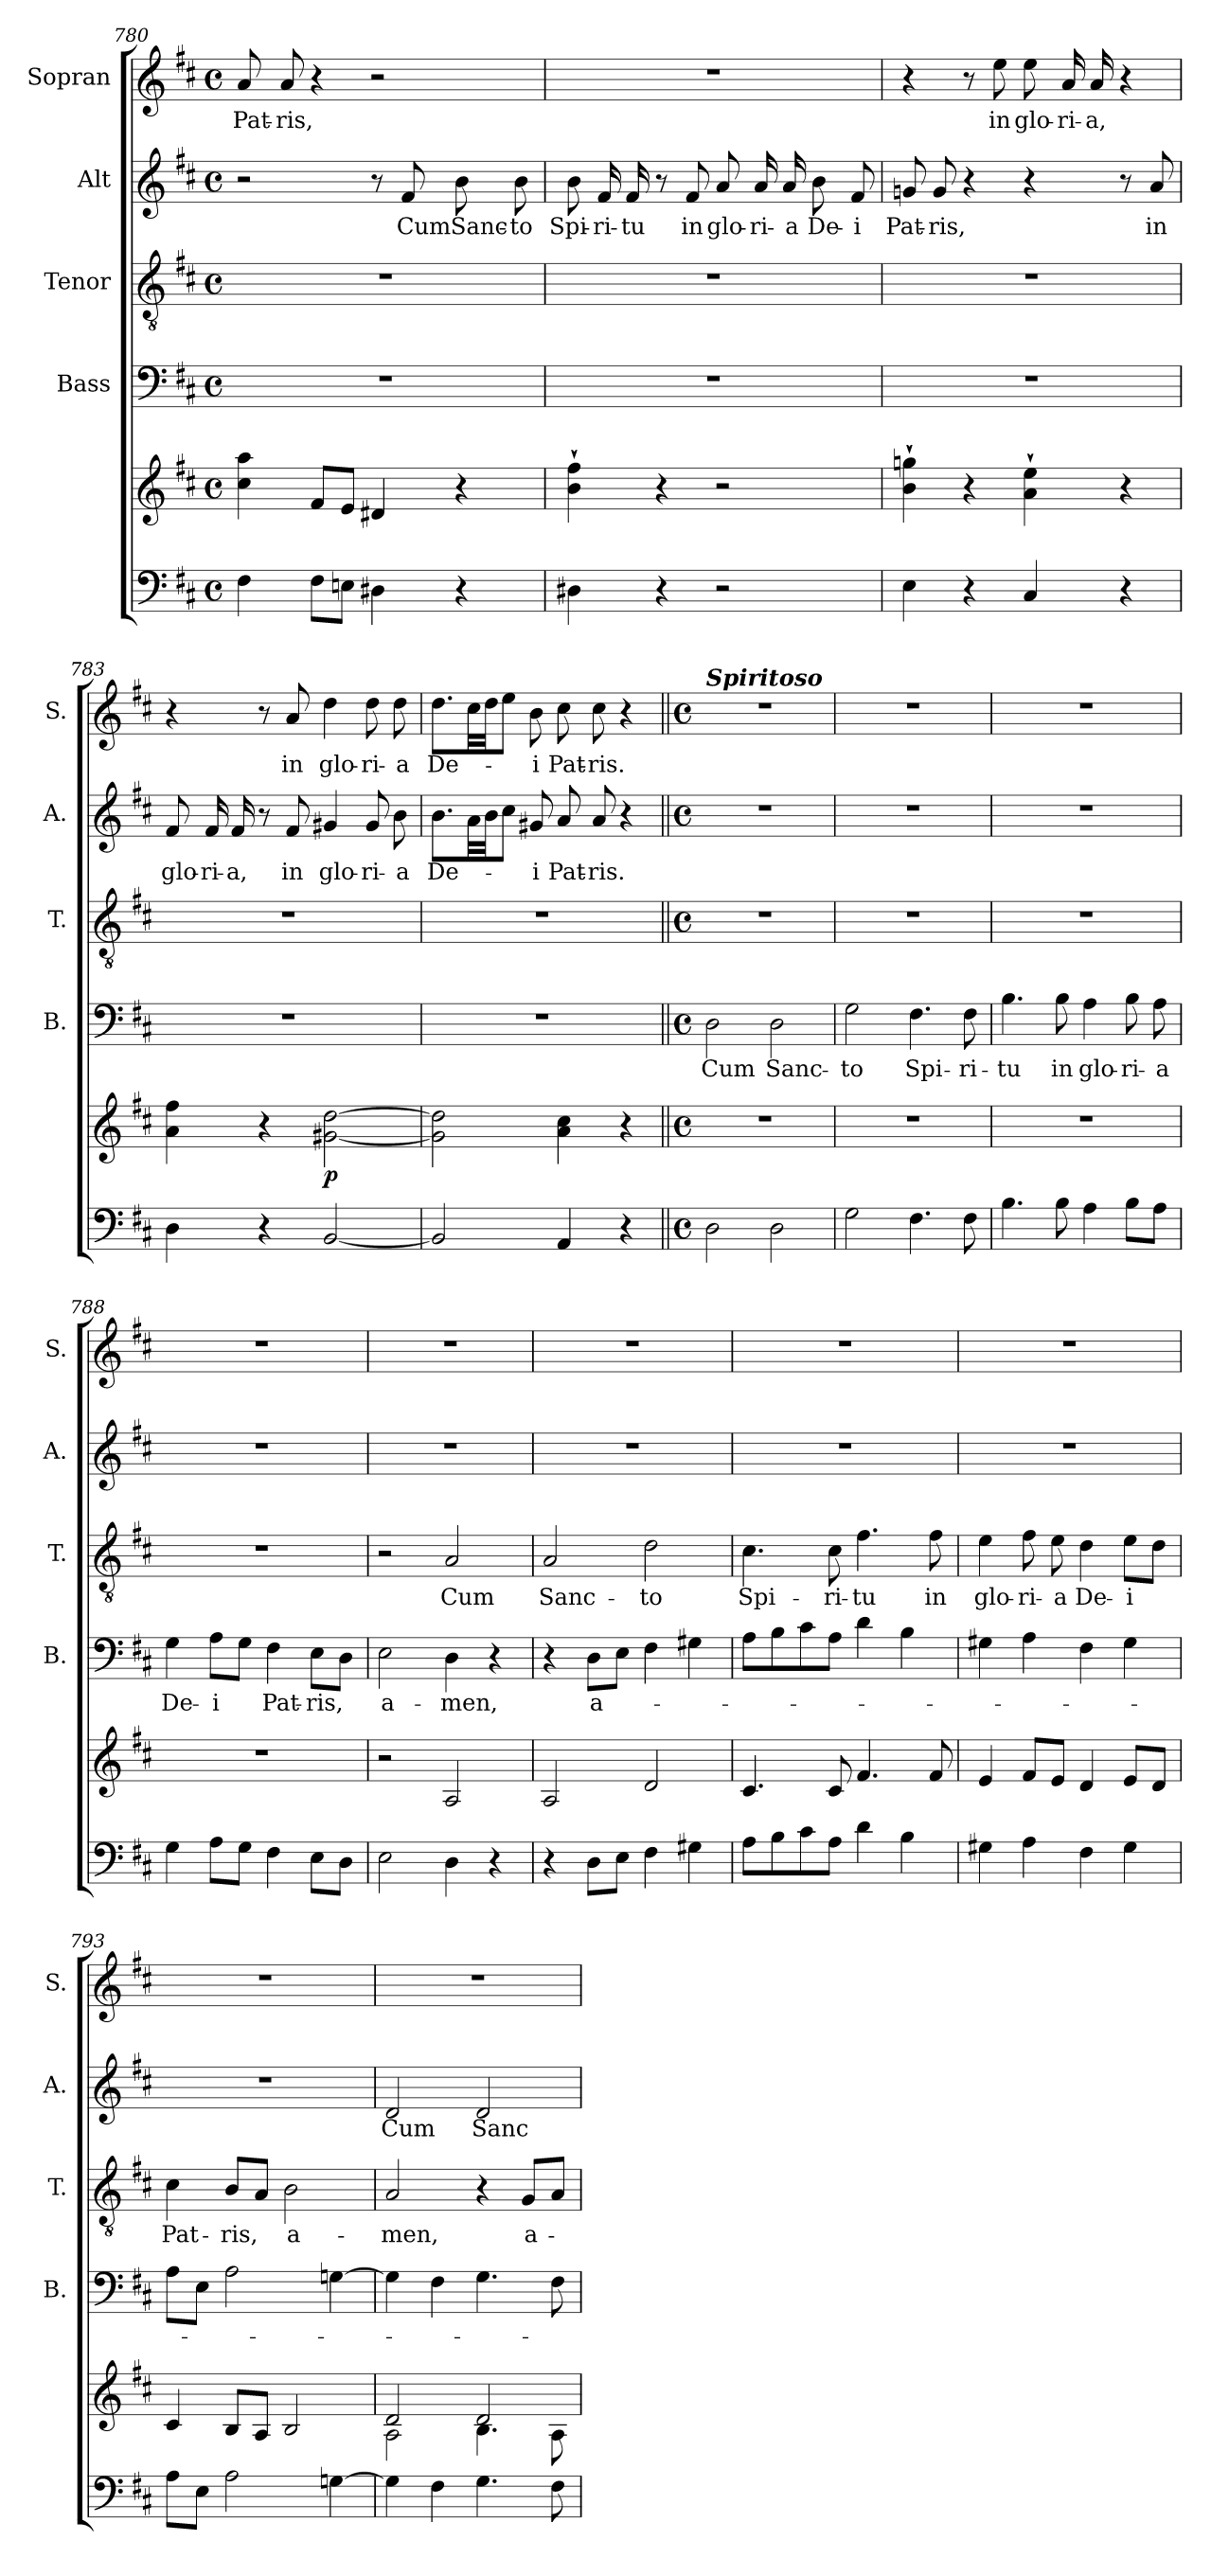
**kern	**kern	**dynam	**kern	**text	**kern	**text	**kern	**text	**kern	**text
*part5	*part5	*part5	*part4	*part4	*part3	*part3	*part2	*part2	*part1	*part1
*staff6	*staff5	*staff5/6	*staff4	*staff4	*staff3	*staff3	*staff2	*staff2	*staff1	*staff1
*	*	*	*I"Bass	*	*I"Tenor	*	*I"Alt	*	*I"Sopran	*
*	*	*	*I'B.	*	*I'T.	*	*I'A.	*	*I'S.	*
*clefF4	*clefG2	*	*clefF4	*	*clefGv2	*	*clefG2	*	*clefG2	*
*k[f#c#]	*k[f#c#]	*	*k[f#c#]	*	*k[f#c#]	*	*k[f#c#]	*	*k[f#c#]	*
*D:	*D:	*	*D:	*	*D:	*	*D:	*	*D:	*
*M4/4	*M4/4	*	*M4/4	*	*M4/4	*	*M4/4	*	*M4/4	*
*met(c)	*met(c)	*	*met(c)	*	*met(c)	*	*met(c)	*	*met(c)	*
=780	=780	=780	=780	=780	=780	=780	=780	=780	=780	=780
!	!	!	!	!	!	!	!	!	!	!LO:LY:b
4F#\	4cc#\ 4aa\	.	1r	.	1r	.	2r	.	8a/	Pat-
!	!	!	!	!	!	!	!	!	!	!LO:LY:b
.	.	.	.	.	.	.	.	.	8a/	-ris,
8F#\L	8f#/L	.	.	.	.	.	.	.	4r	.
8En\J	8e/J	.	.	.	.	.	.	.	.	.
4D#X\	4d#X/	.	.	.	.	.	8r	.	2r	.
!	!	!	!	!	!	!	!	!LO:LY:b	!	!
.	.	.	.	.	.	.	8f#/	Cum	.	.
!	!	!	!	!	!	!	!	!LO:LY:b	!	!
4r	4r	.	.	.	.	.	8b\	Sanc-	.	.
!	!	!	!	!	!	!	!	!LO:LY:b	!	!
.	.	.	.	.	.	.	8b\	-to	.	.
=781	=781	=781	=781	=781	=781	=781	=781	=781	=781	=781
!	!	!	!	!	!	!	!	!LO:LY:b	!	!
4D#X\	4b\`> 4ff#\`>	.	1r	.	1r	.	8b\	Spi-	1r	.
!	!	!	!	!	!	!	!	!LO:LY:b	!	!
.	.	.	.	.	.	.	16f#/	-ri-	.	.
!	!	!	!	!	!	!	!	!LO:LY:b	!	!
.	.	.	.	.	.	.	16f#/	-tu	.	.
4r	4r	.	.	.	.	.	8r	.	.	.
!	!	!	!	!	!	!	!	!LO:LY:b	!	!
.	.	.	.	.	.	.	8f#/	in	.	.
!	!	!	!	!	!	!	!	!LO:LY:b	!	!
2r	2r	.	.	.	.	.	8a/	glo-	.	.
!	!	!	!	!	!	!	!	!LO:LY:b	!	!
.	.	.	.	.	.	.	16a/	-ri-	.	.
!	!	!	!	!	!	!	!	!LO:LY:b	!	!
.	.	.	.	.	.	.	16a/	-a	.	.
!	!	!	!	!	!	!	!	!LO:LY:b	!	!
.	.	.	.	.	.	.	8b\	De-	.	.
!	!	!	!	!	!	!	!	!LO:LY:b	!	!
.	.	.	.	.	.	.	8f#/	-i	.	.
!!LO:LB:g=z
=782	=782	=782	=782	=782	=782	=782	=782	=782	=782	=782
!	!	!	!	!	!	!	!	!LO:LY:b	!	!
4E\	4b\`> 4ggn\`>	.	1r	.	1r	.	8gn/	Pat-	4r	.
!	!	!	!	!	!	!	!	!LO:LY:b	!	!
.	.	.	.	.	.	.	8g/	-ris,	.	.
4r	4r	.	.	.	.	.	4r	.	8r	.
!	!	!	!	!	!	!	!	!	!	!LO:LY:b
.	.	.	.	.	.	.	.	.	8ee\	in
!	!	!	!	!	!	!	!	!	!	!LO:LY:b
4C#/	4a\`> 4ee\`>	.	.	.	.	.	4r	.	8ee\	glo-
!	!	!	!	!	!	!	!	!	!	!LO:LY:b
.	.	.	.	.	.	.	.	.	16a/	-ri-
!	!	!	!	!	!	!	!	!	!	!LO:LY:b
.	.	.	.	.	.	.	.	.	16a/	-a,
4r	4r	.	.	.	.	.	8r	.	4r	.
!	!	!	!	!	!	!	!	!LO:LY:b	!	!
.	.	.	.	.	.	.	8a/	in	.	.
=783	=783	=783	=783	=783	=783	=783	=783	=783	=783	=783
!	!	!	!	!	!	!	!	!LO:LY:b	!	!
4D\	4a\ 4ff#\	.	1r	.	1r	.	8f#/	glo-	4r	.
!	!	!	!	!	!	!	!	!LO:LY:b	!	!
.	.	.	.	.	.	.	16f#/	-ri-	.	.
!	!	!	!	!	!	!	!	!LO:LY:b	!	!
.	.	.	.	.	.	.	16f#/	-a,	.	.
4r	4r	.	.	.	.	.	8r	.	8r	.
!	!	!	!	!	!	!	!	!LO:LY:b	!	!LO:LY:b
.	.	.	.	.	.	.	8f#/	in	8a/	in
!	!	!LO:DY:b	!	!	!	!	!	!LO:LY:b	!	!LO:LY:b
[2BB/	[2g#X\ [2dd\	p	.	.	.	.	4g#X/	glo-	4dd\	glo-
!	!	!	!	!	!	!	!	!LO:LY:b	!	!LO:LY:b
.	.	.	.	.	.	.	8g#/	-ri-	8dd\	-ri-
!	!	!	!	!	!	!	!	!LO:LY:b	!	!LO:LY:b
.	.	.	.	.	.	.	8b\	-a	8dd\	-a
=784	=784	=784	=784	=784	=784	=784	=784	=784	=784	=784
!	!	!	!	!	!	!	!	!LO:LY:b	!	!LO:LY:b
2BB/]	2g#\] 2dd\]	.	1r	.	1r	.	8.b\L	De-	8.dd\L	De-
.	.	.	.	.	.	.	32a\LL	.	32cc#\LL	.
.	.	.	.	.	.	.	32b\JJ	.	32dd\JJ	.
.	.	.	.	.	.	.	8cc#\J	.	8ee\J	.
!	!	!	!	!	!	!	!	!LO:LY:b	!	!LO:LY:b
.	.	.	.	.	.	.	8g#X/	-i	8b\	-i
!	!	!	!	!	!	!	!	!LO:LY:b	!	!LO:LY:b
4AA/	4a\ 4cc#\	.	.	.	.	.	8a/	Pat-	8cc#\	Pat-
!	!	!	!	!	!	!	!	!LO:LY:b	!	!LO:LY:b
.	.	.	.	.	.	.	8a/	-ris.	8cc#\	-ris.
4r	4r	.	.	.	.	.	4r	.	4r	.
!!LO:PB:g=z
=785||	=785||	=785||	=785||	=785||	=785||	=785||	=785||	=785||	=785||	=785||
*M4/4	*M4/4	*	*M4/4	*	*M4/4	*	*M4/4	*	*M4/4	*
*met(c)	*met(c)	*	*met(c)	*	*met(c)	*	*met(c)	*	*met(c)	*
!	!	!	!	!	!	!	!	!	!LO:TX:a:Bi:t=Spiritoso	!
!	!	!	!	!LO:LY:b	!	!	!	!	!	!
2D\	1r	.	2D\	Cum	1r	.	1r	.	1r	.
!	!	!	!	!LO:LY:b	!	!	!	!	!	!
2D\	.	.	2D\	Sanc-	.	.	.	.	.	.
=786	=786	=786	=786	=786	=786	=786	=786	=786	=786	=786
!	!	!	!	!LO:LY:b	!	!	!	!	!	!
2G\	1r	.	2G\	-to	1r	.	1r	.	1r	.
!	!	!	!	!LO:LY:b	!	!	!	!	!	!
4.F#\	.	.	4.F#\	Spi-	.	.	.	.	.	.
!	!	!	!	!LO:LY:b	!	!	!	!	!	!
8F#\	.	.	8F#\	-ri-	.	.	.	.	.	.
=787	=787	=787	=787	=787	=787	=787	=787	=787	=787	=787
!	!	!	!	!LO:LY:b	!	!	!	!	!	!
4.B\	1r	.	4.B\	-tu	1r	.	1r	.	1r	.
!	!	!	!	!LO:LY:b	!	!	!	!	!	!
8B\	.	.	8B\	in	.	.	.	.	.	.
!	!	!	!	!LO:LY:b	!	!	!	!	!	!
4A\	.	.	4A\	glo-	.	.	.	.	.	.
!	!	!	!	!LO:LY:b	!	!	!	!	!	!
8B\L	.	.	8B\	-ri-	.	.	.	.	.	.
!	!	!	!	!LO:LY:b	!	!	!	!	!	!
8A\J	.	.	8A\	-a	.	.	.	.	.	.
=788	=788	=788	=788	=788	=788	=788	=788	=788	=788	=788
!	!	!	!	!LO:LY:b	!	!	!	!	!	!
4G\	1r	.	4G\	De-	1r	.	1r	.	1r	.
!	!	!	!	!LO:LY:b	!	!	!	!	!	!
8A\L	.	.	8A\L	-i	.	.	.	.	.	.
8G\J	.	.	8G\J	.	.	.	.	.	.	.
!	!	!	!	!LO:LY:b	!	!	!	!	!	!
4F#\	.	.	4F#\	Pat-	.	.	.	.	.	.
!	!	!	!	!LO:LY:b	!	!	!	!	!	!
8E\L	.	.	8E\L	-ris,	.	.	.	.	.	.
8D\J	.	.	8D\J	.	.	.	.	.	.	.
=789	=789	=789	=789	=789	=789	=789	=789	=789	=789	=789
!	!	!	!	!LO:LY:b	!	!	!	!	!	!
2E\	2r	.	2E\	a-	2r	.	1r	.	1r	.
!	!	!	!	!LO:LY:b	!	!LO:LY:b	!	!	!	!
4D\	2A/	.	4D\	-men,	2A/	Cum	.	.	.	.
4r	.	.	4r	.	.	.	.	.	.	.
=790	=790	=790	=790	=790	=790	=790	=790	=790	=790	=790
!	!	!	!	!	!	!LO:LY:b	!	!	!	!
4r	2A/	.	4r	.	2A/	Sanc-	1r	.	1r	.
!	!	!	!	!LO:LY:b	!	!	!	!	!	!
8D\L	.	.	8D\L	a-	.	.	.	.	.	.
8E\J	.	.	8E\J	.	.	.	.	.	.	.
!	!	!	!	!	!	!LO:LY:b	!	!	!	!
4F#\	2d/	.	4F#\	.	2d\	-to	.	.	.	.
4G#X\	.	.	4G#X\	.	.	.	.	.	.	.
=791	=791	=791	=791	=791	=791	=791	=791	=791	=791	=791
!	!	!	!	!	!	!LO:LY:b	!	!	!	!
8A\L	4.c#/	.	8A\L	.	4.c#\	Spi-	1r	.	1r	.
8B\	.	.	8B\	.	.	.	.	.	.	.
8c#\	.	.	8c#\	.	.	.	.	.	.	.
!	!	!	!	!	!	!LO:LY:b	!	!	!	!
8A\J	8c#/	.	8A\J	.	8c#\	-ri-	.	.	.	.
!	!	!	!	!	!	!LO:LY:b	!	!	!	!
4d\	4.f#/	.	4d\	.	4.f#\	-tu	.	.	.	.
4B\	.	.	4B\	.	.	.	.	.	.	.
!	!	!	!	!	!	!LO:LY:b	!	!	!	!
.	8f#/	.	.	.	8f#\	in	.	.	.	.
!!LO:LB:g=z
=792	=792	=792	=792	=792	=792	=792	=792	=792	=792	=792
!	!	!	!	!	!	!LO:LY:b	!	!	!	!
4G#X\	4e/	.	4G#X\	.	4e\	glo-	1r	.	1r	.
!	!	!	!	!	!	!LO:LY:b	!	!	!	!
4A\	8f#/L	.	4A\	.	8f#\	-ri-	.	.	.	.
!	!	!	!	!	!	!LO:LY:b	!	!	!	!
.	8e/J	.	.	.	8e\	-a	.	.	.	.
!	!	!	!	!	!	!LO:LY:b	!	!	!	!
4F#\	4d/	.	4F#\	.	4d\	De-	.	.	.	.
!	!	!	!	!	!	!LO:LY:b	!	!	!	!
4G#\	8e/L	.	4G#\	.	8e\L	-i	.	.	.	.
.	8d/J	.	.	.	8d\J	.	.	.	.	.
=793	=793	=793	=793	=793	=793	=793	=793	=793	=793	=793
!	!	!	!	!	!	!LO:LY:b	!	!	!	!
8A\L	4c#/	.	8A\L	.	4c#\	Pat-	1r	.	1r	.
8E\J	.	.	8E\J	.	.	.	.	.	.	.
!	!	!	!	!	!	!LO:LY:b	!	!	!	!
2A\	8B/L	.	2A\	.	8B/L	-ris,	.	.	.	.
.	8A/J	.	.	.	8A/J	.	.	.	.	.
!	!	!	!	!	!	!LO:LY:b	!	!	!	!
.	2B/	.	.	.	2B\	a-	.	.	.	.
[4Gn\	.	.	[4Gn\	.	.	.	.	.	.	.
=794	=794	=794	=794	=794	=794	=794	=794	=794	=794	=794
*	*^	*	*	*	*	*	*	*	*	*
!	!	!	!	!	!	!	!LO:LY:b	!	!LO:LY:b	!	!
4G\]	2d/	2A\	.	4G\]	.	2A/	-men,	2d/	Cum	1r	.
4F#\	.	.	.	4F#\	.	.	.	.	.	.	.
!	!	!	!	!	!	!	!	!	!LO:LY:b	!	!
4.G\	2d/	4.B\	.	4.G\	.	4r	.	2d/	Sanc-	.	.
!	!	!	!	!	!	!	!LO:LY:b	!	!	!	!
.	.	.	.	.	.	8G/L	a-	.	.	.	.
8F#\	.	8A\	.	8F#\	.	8A/J	.	.	.	.	.
*	*v	*v	*	*	*	*	*	*	*	*	*
=	=	=	=	=	=	=	=	=	=	=
*-	*-	*-	*-	*-	*-	*-	*-	*-	*-	*-
